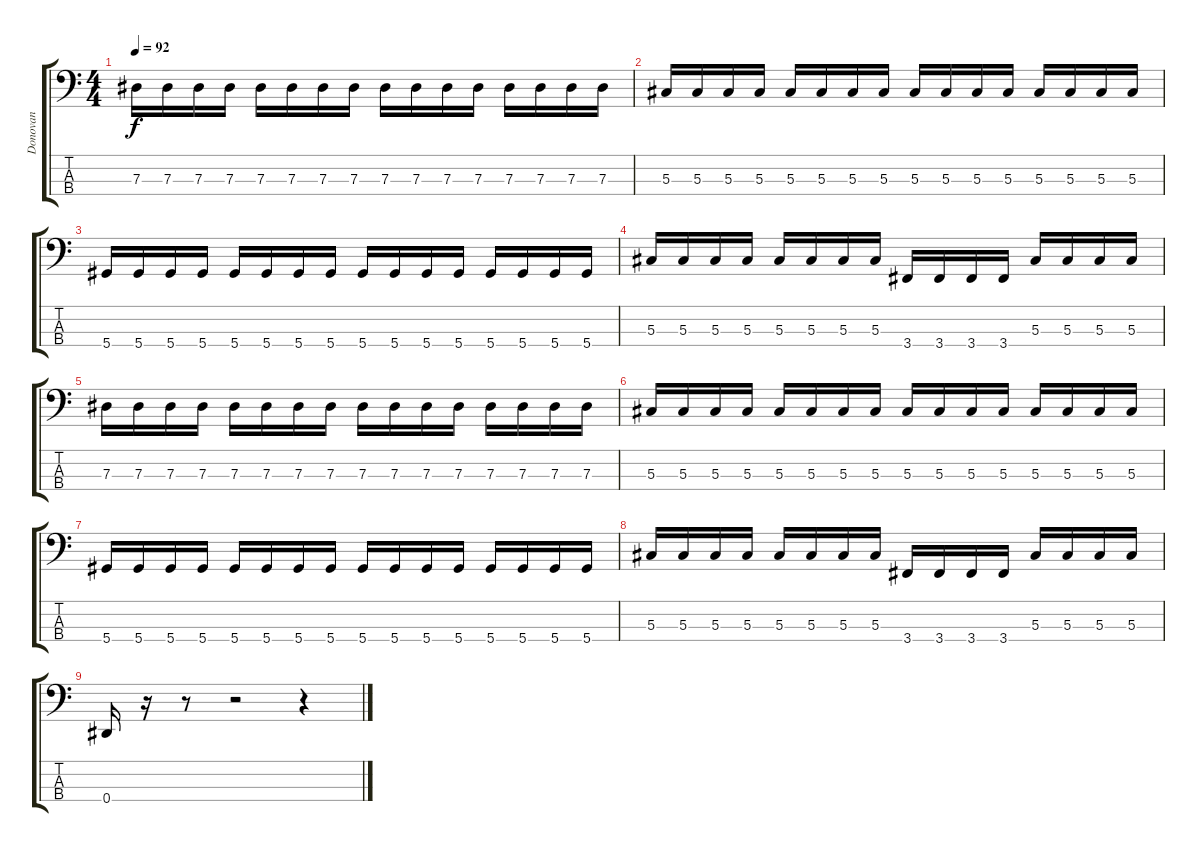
\track ("Donovan" "Donovan") {instrument electricbassfinger}
\staff {score tabs}
\tuning (Gb2 Db2 Ab1 Eb1) {hide}
\ts (4 4)
\tempo 92
\clef f4
\ks c
7.3.16{dy f} 7.3.16 7.3.16 7.3.16 7.3.16 7.3.16 7.3.16 7.3.16 7.3.16 7.3.16 7.3.16 7.3.16 7.3.16 7.3.16 7.3.16 7.3.16 |
5.3.16 5.3.16 5.3.16 5.3.16 5.3.16 5.3.16 5.3.16 5.3.16 5.3.16 5.3.16 5.3.16 5.3.16 5.3.16 5.3.16 5.3.16 5.3.16 |
5.4.16 5.4.16 5.4.16 5.4.16 5.4.16 5.4.16 5.4.16 5.4.16 5.4.16 5.4.16 5.4.16 5.4.16 5.4.16 5.4.16 5.4.16 5.4.16 |
5.3.16 5.3.16 5.3.16 5.3.16 5.3.16 5.3.16 5.3.16 5.3.16 3.4.16 3.4.16 3.4.16 3.4.16 5.3.16 5.3.16 5.3.16 5.3.16 |
7.3.16 7.3.16 7.3.16 7.3.16 7.3.16 7.3.16 7.3.16 7.3.16 7.3.16 7.3.16 7.3.16 7.3.16 7.3.16 7.3.16 7.3.16 7.3.16 |
5.3.16 5.3.16 5.3.16 5.3.16 5.3.16 5.3.16 5.3.16 5.3.16 5.3.16 5.3.16 5.3.16 5.3.16 5.3.16 5.3.16 5.3.16 5.3.16 |
5.4.16 5.4.16 5.4.16 5.4.16 5.4.16 5.4.16 5.4.16 5.4.16 5.4.16 5.4.16 5.4.16 5.4.16 5.4.16 5.4.16 5.4.16 5.4.16 |
5.3.16 5.3.16 5.3.16 5.3.16 5.3.16 5.3.16 5.3.16 5.3.16 3.4.16 3.4.16 3.4.16 3.4.16 5.3.16 5.3.16 5.3.16 5.3.16 |
0.4.16 r.16 r.8 r.2 r.4
